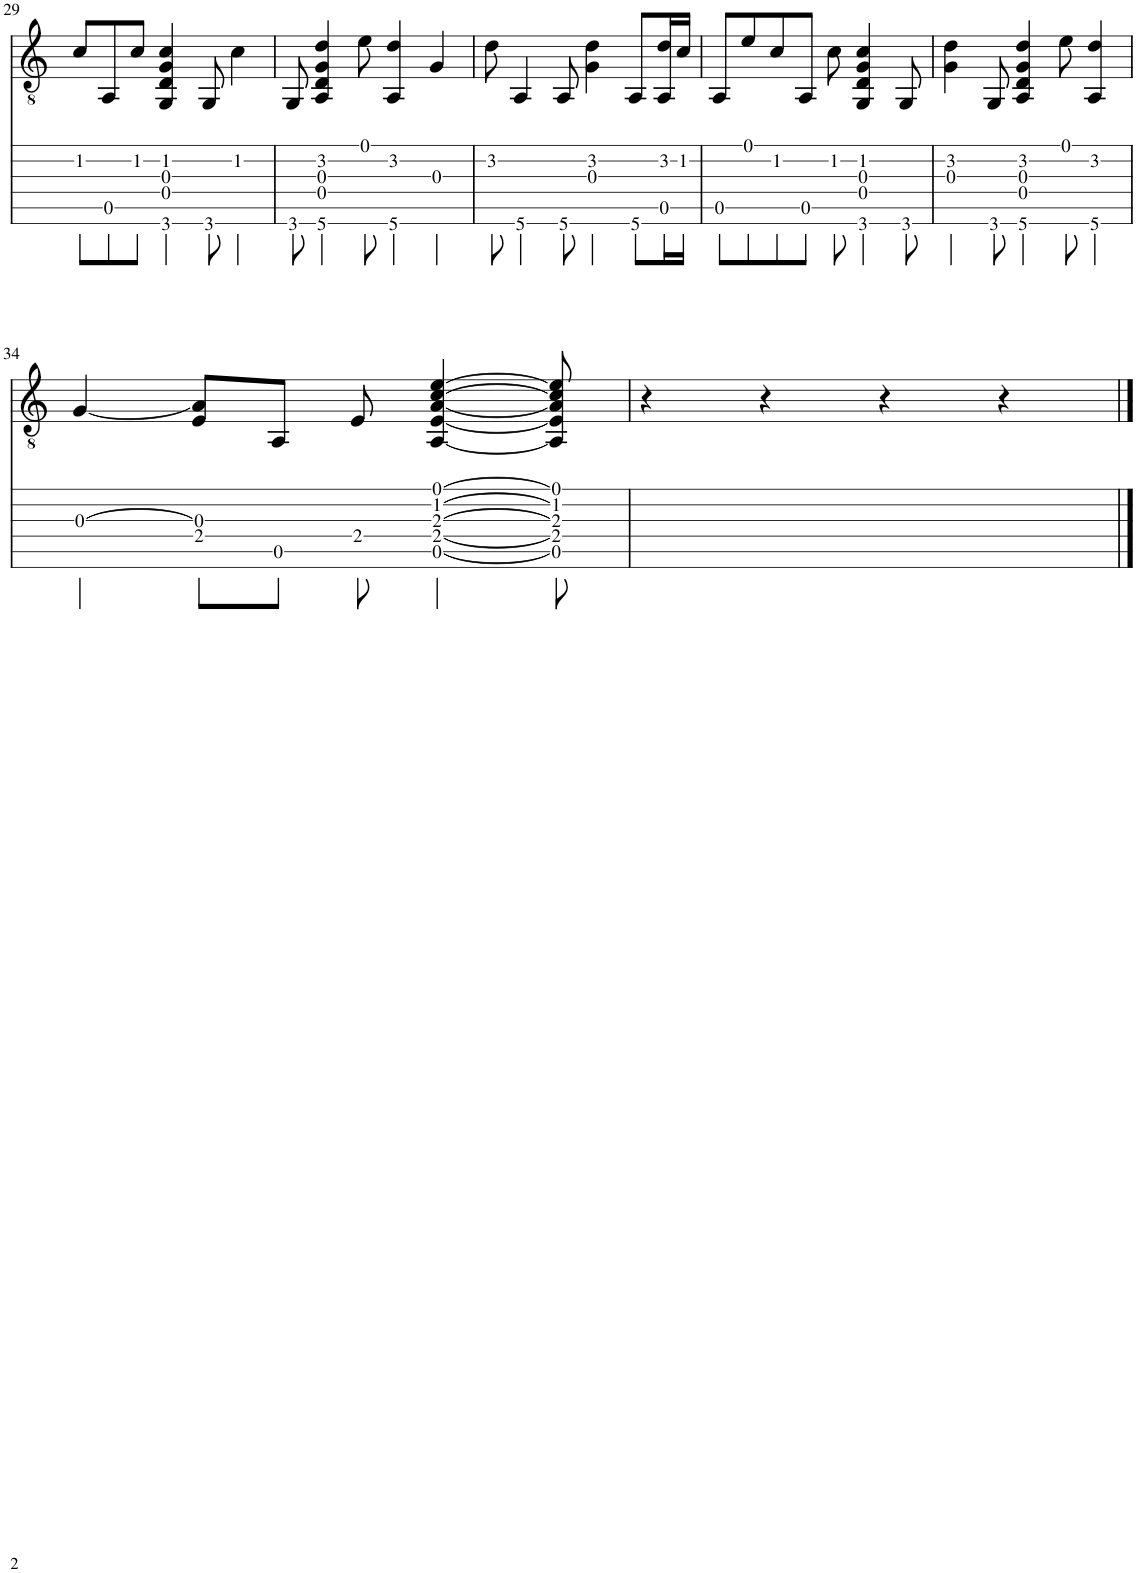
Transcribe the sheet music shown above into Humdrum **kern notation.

**kern	**kern
*part1	*part1
*staff2	*staff1
*I"Acoustic Guitar	*
*I'Guit.	*
!!LO:PB:g=z
*	*clefGv2
*k[]	*k[]
*M4/4	*M4/4
=29	=29
8c\L	8c/L
8AA\	8AA/
8c\J	8c/J
4GG\ 4D\ 4G\ 4c\	4GG/ 4D/ 4G/ 4c/
8GG\	8GG/
4c\	4c\
=30	=30
8GG\	8GG/
4AA\ 4D\ 4G\ 4d\	4AA/ 4D/ 4G/ 4d/
8e\	8e\
4AA\ 4d\	4AA/ 4d/
4G\	4G/
=31	=31
8d\	8d\
4AA\	4AA/
8AA\	8AA/
4G\ 4d\	4G\ 4d\
8AA\L	8AA/L
16AA\ 16d\L	16AA/ 16d/L
16c\JJ	16c/JJ
=32	=32
8AA\L	8AA/L
8e\	8e/
8c\	8c/
8AA\J	8AA/J
8c\	8c\
4GG\ 4D\ 4G\ 4c\	4GG/ 4D/ 4G/ 4c/
8GG\	8GG/
=33	=33
4G\ 4d\	4G\ 4d\
8GG\	8GG/
4AA\ 4D\ 4G\ 4d\	4AA/ 4D/ 4G/ 4d/
8e\	8e\
4AA\ 4d\	4AA/ 4d/
!!LO:LB:g=z
=34	=34
[4G\	[4G/
8E\ 8A\]L	8E/ 8A/]L
8AA\J	8AA/J
8E\	8E/
[4AA\ [4E\ [4A\ [4c\ [4e\	[4AA/ [4E/ [4A/ [4c/ [4e/
8AA\] 8E\] 8A\] 8c\] 8e\]	8AA/] 8E/] 8A/] 8c/] 8e/]
=35	=35
4r	4r
4r	4r
4r	4r
4r	4r
==	==
*-	*-
